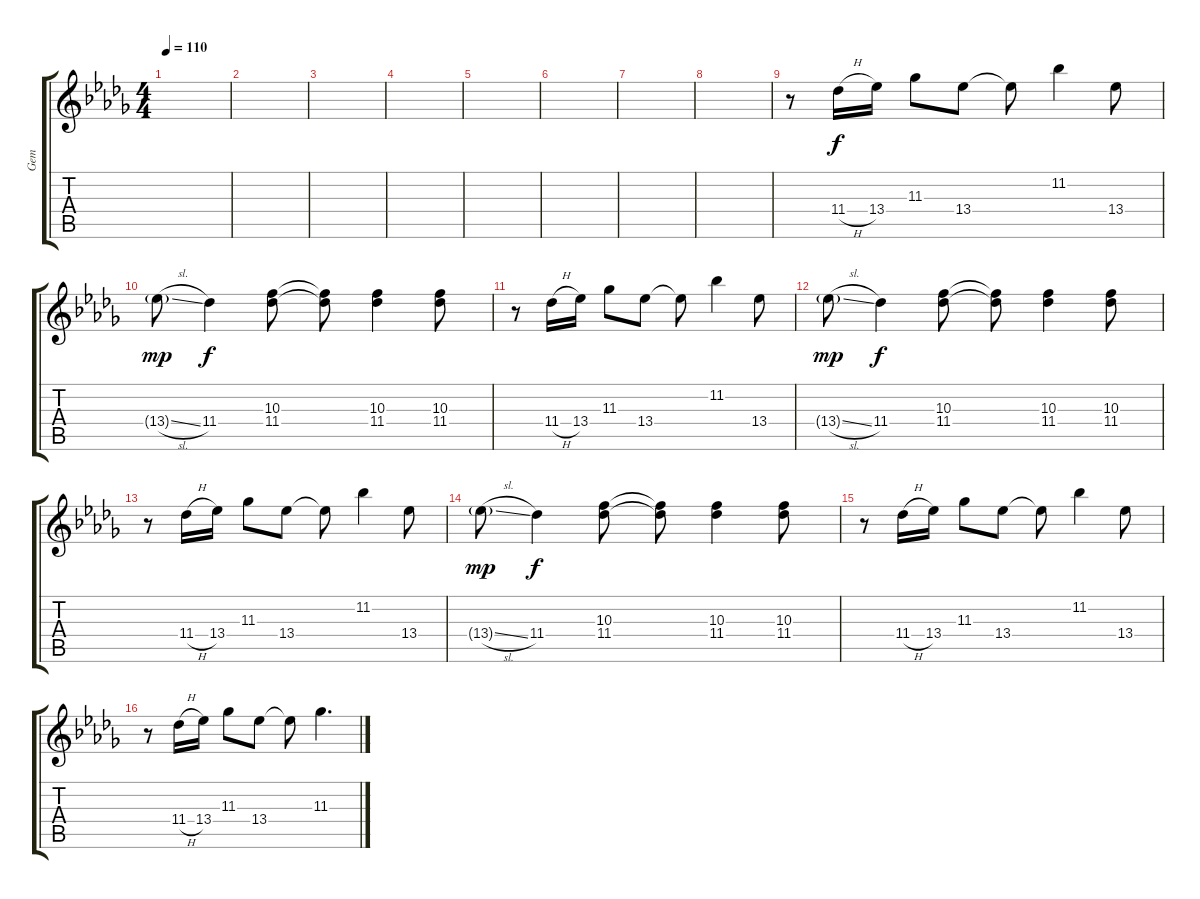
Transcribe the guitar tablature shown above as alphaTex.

\track ("Gem" "Gem") {instrument overdrivenguitar}
\staff {score tabs}
\tuning (E4 B3 G3 D3 A2 E2) {hide}
\ts (4 4)
\tempo 110
\clef g2
\ks db
|
|
|
|
|
|
|
|
r.8{volume 7} 11.4{h}.16 13.4.16 11.3.8 13.4.8 13.4{t}.8 11.2.4 13.4.8 |
13.4{sl g}.8{dy mp} 11.4.4{dy f} (10.3 11.4).8 (10.3{t} 11.4{t}).8 (10.3 11.4).4 (10.3 11.4).8 |
r.8 11.4{h}.16 13.4.16 11.3.8 13.4.8 13.4{t}.8 11.2.4 13.4.8 |
13.4{sl g}.8{dy mp} 11.4.4{dy f} (10.3 11.4).8 (10.3{t} 11.4{t}).8 (10.3 11.4).4 (10.3 11.4).8 |
r.8 11.4{h}.16 13.4.16 11.3.8 13.4.8 13.4{t}.8 11.2.4 13.4.8 |
13.4{sl g}.8{dy mp} 11.4.4{dy f} (10.3 11.4).8 (10.3{t} 11.4{t}).8 (10.3 11.4).4 (10.3 11.4).8 |
r.8 11.4{h}.16 13.4.16 11.3.8 13.4.8 13.4{t}.8 11.2.4 13.4.8 |
r.8{volume 14} 11.4{h}.16 13.4.16 11.3.8 13.4.8 13.4{t}.8 11.3.4{d}
